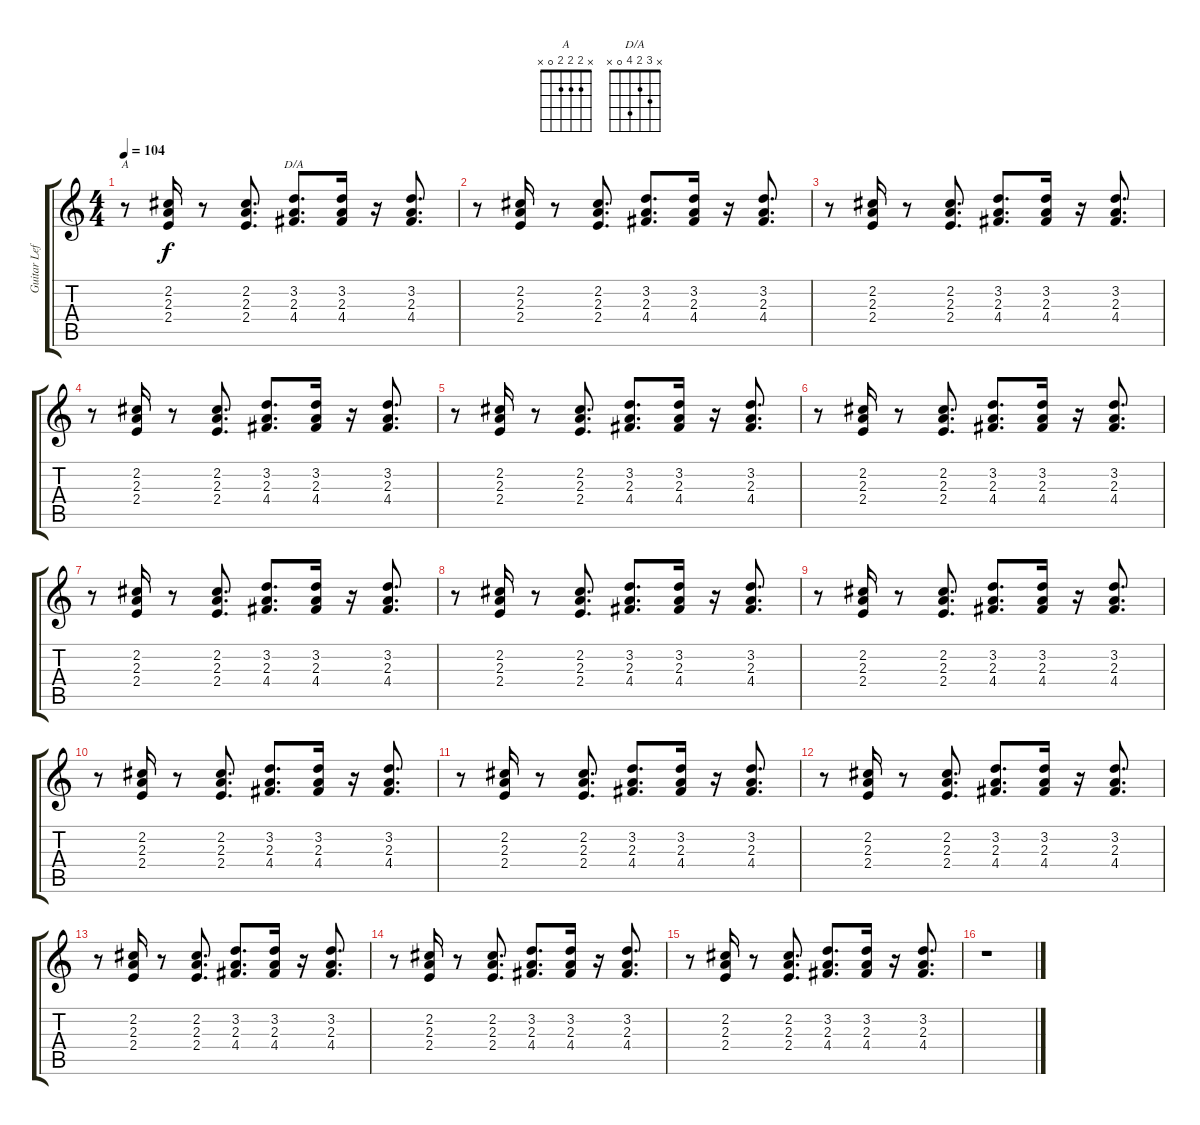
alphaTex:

\track ("Guitar Left" "Guitar Lef") {instrument overdrivenguitar}
\staff {score tabs}
\tuning (E4 B3 G3 D3 A2 E2) {hide}
\chord ("A" x 2 2 2 0 x)
\chord ("D/A" x 3 2 4 0 x)
\ts (4 4)
\tempo 104
\clef g2
\ks c
r.8{ch "A" dy f} (2.2 2.3 2.4).16 r.8 (2.2 2.3 2.4).8{d} (3.2 2.3 4.4).8{d ch "D/A"} (3.2 2.3 4.4).16 r.16 (3.2 2.3 4.4).8{d} |
r.8 (2.2 2.3 2.4).16 r.8 (2.2 2.3 2.4).8{d} (3.2 2.3 4.4).8{d} (3.2 2.3 4.4).16 r.16 (3.2 2.3 4.4).8{d} |
r.8 (2.2 2.3 2.4).16 r.8 (2.2 2.3 2.4).8{d} (3.2 2.3 4.4).8{d} (3.2 2.3 4.4).16 r.16 (3.2 2.3 4.4).8{d} |
r.8 (2.2 2.3 2.4).16 r.8 (2.2 2.3 2.4).8{d} (3.2 2.3 4.4).8{d} (3.2 2.3 4.4).16 r.16 (3.2 2.3 4.4).8{d} |
r.8 (2.2 2.3 2.4).16 r.8 (2.2 2.3 2.4).8{d} (3.2 2.3 4.4).8{d} (3.2 2.3 4.4).16 r.16 (3.2 2.3 4.4).8{d} |
r.8 (2.2 2.3 2.4).16 r.8 (2.2 2.3 2.4).8{d} (3.2 2.3 4.4).8{d} (3.2 2.3 4.4).16 r.16 (3.2 2.3 4.4).8{d} |
r.8 (2.2 2.3 2.4).16 r.8 (2.2 2.3 2.4).8{d} (3.2 2.3 4.4).8{d} (3.2 2.3 4.4).16 r.16 (3.2 2.3 4.4).8{d} |
r.8 (2.2 2.3 2.4).16 r.8 (2.2 2.3 2.4).8{d} (3.2 2.3 4.4).8{d} (3.2 2.3 4.4).16 r.16 (3.2 2.3 4.4).8{d} |
r.8 (2.2 2.3 2.4).16 r.8 (2.2 2.3 2.4).8{d} (3.2 2.3 4.4).8{d} (3.2 2.3 4.4).16 r.16 (3.2 2.3 4.4).8{d} |
r.8 (2.2 2.3 2.4).16 r.8 (2.2 2.3 2.4).8{d} (3.2 2.3 4.4).8{d} (3.2 2.3 4.4).16 r.16 (3.2 2.3 4.4).8{d} |
r.8 (2.2 2.3 2.4).16 r.8 (2.2 2.3 2.4).8{d} (3.2 2.3 4.4).8{d} (3.2 2.3 4.4).16 r.16 (3.2 2.3 4.4).8{d} |
r.8 (2.2 2.3 2.4).16 r.8 (2.2 2.3 2.4).8{d} (3.2 2.3 4.4).8{d} (3.2 2.3 4.4).16 r.16 (3.2 2.3 4.4).8{d} |
r.8 (2.2 2.3 2.4).16 r.8 (2.2 2.3 2.4).8{d} (3.2 2.3 4.4).8{d} (3.2 2.3 4.4).16 r.16 (3.2 2.3 4.4).8{d} |
r.8 (2.2 2.3 2.4).16 r.8 (2.2 2.3 2.4).8{d} (3.2 2.3 4.4).8{d} (3.2 2.3 4.4).16 r.16 (3.2 2.3 4.4).8{d} |
r.8 (2.2 2.3 2.4).16 r.8 (2.2 2.3 2.4).8{d} (3.2 2.3 4.4).8{d} (3.2 2.3 4.4).16 r.16 (3.2 2.3 4.4).8{d} |
r.1
